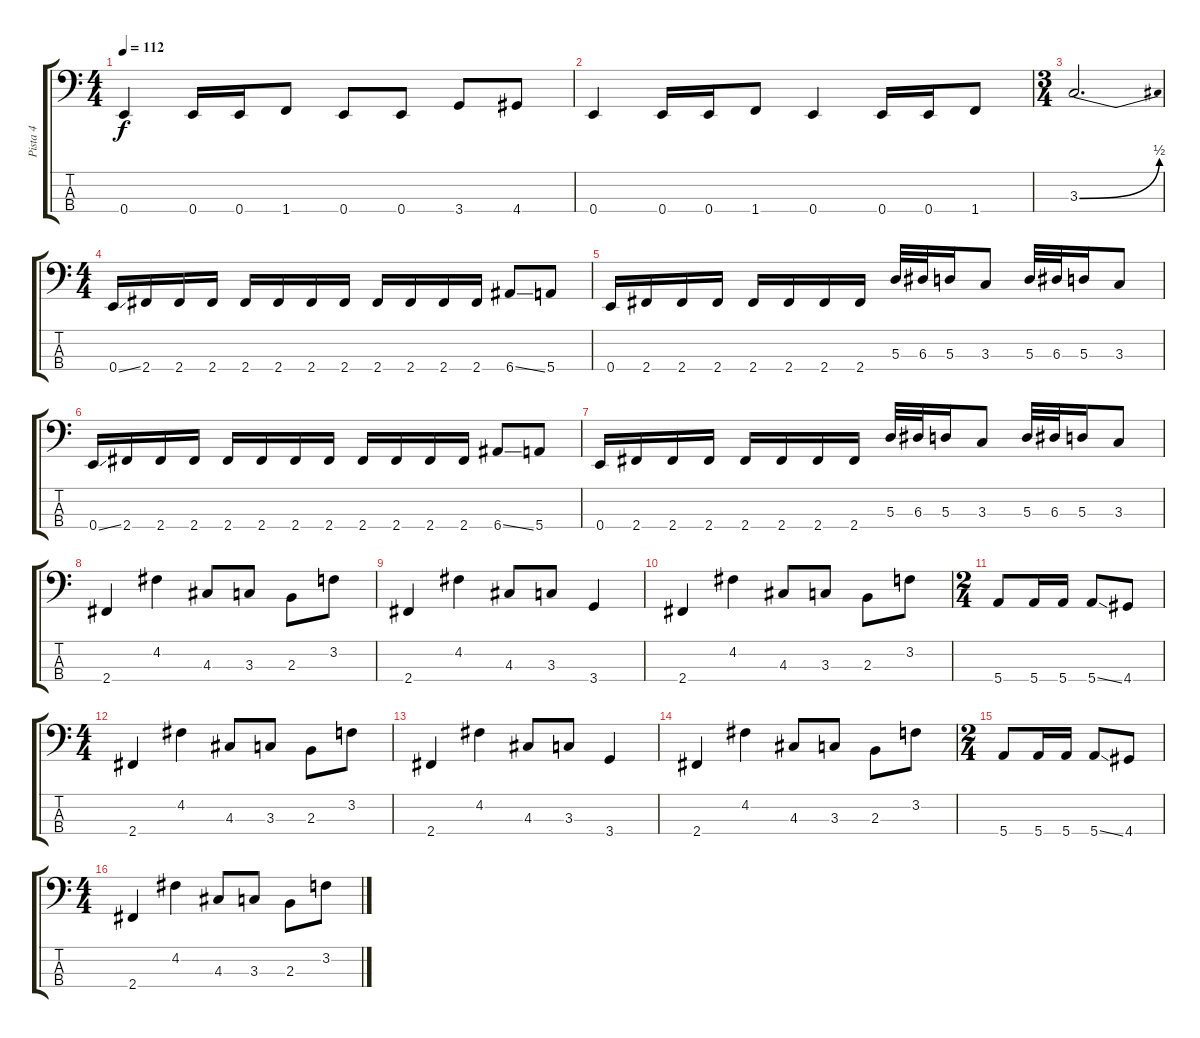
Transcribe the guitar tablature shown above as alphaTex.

\track ("Pista 4" "Pista 4") {instrument electricbasspick}
\staff {score tabs}
\tuning (G2 D2 A1 E1) {hide}
\ts (4 4)
\tempo 112
\clef f4
\ks c
0.4.4{dy f} 0.4.16 0.4.16 1.4.8 0.4.8 0.4.8 3.4.8 4.4.8 |
0.4.4 0.4.16 0.4.16 1.4.8 0.4.4 0.4.16 0.4.16 1.4.8 |
\ts (3 4)
3.3{be (bend 0 0 60 2)}.2{d} |
\ts (4 4)
0.4{ss}.16 2.4.16 2.4.16 2.4.16 2.4.16 2.4.16 2.4.16 2.4.16 2.4.16 2.4.16 2.4.16 2.4.16 6.4{ss}.8 5.4.8 |
0.4.16 2.4.16 2.4.16 2.4.16 2.4.16 2.4.16 2.4.16 2.4.16 5.3.32 6.3.32 5.3.16 3.3.8 5.3.32 6.3.32 5.3.16 3.3.8 |
0.4{ss}.16 2.4.16 2.4.16 2.4.16 2.4.16 2.4.16 2.4.16 2.4.16 2.4.16 2.4.16 2.4.16 2.4.16 6.4{ss}.8 5.4.8 |
0.4.16 2.4.16 2.4.16 2.4.16 2.4.16 2.4.16 2.4.16 2.4.16 5.3.32 6.3.32 5.3.16 3.3.8 5.3.32 6.3.32 5.3.16 3.3.8 |
2.4.4 4.2.4 4.3.8 3.3.8 2.3.8 3.2.8 |
2.4.4 4.2.4 4.3.8 3.3.8 3.4.4 |
2.4.4 4.2.4 4.3.8 3.3.8 2.3.8 3.2.8 |
\ts (2 4)
5.4.8 5.4.16 5.4.16 5.4{ss}.8 4.4.8 |
\ts (4 4)
2.4.4 4.2.4 4.3.8 3.3.8 2.3.8 3.2.8 |
2.4.4 4.2.4 4.3.8 3.3.8 3.4.4 |
2.4.4 4.2.4 4.3.8 3.3.8 2.3.8 3.2.8 |
\ts (2 4)
5.4.8 5.4.16 5.4.16 5.4{ss}.8 4.4.8 |
\ts (4 4)
2.4.4 4.2.4 4.3.8 3.3.8 2.3.8 3.2.8
